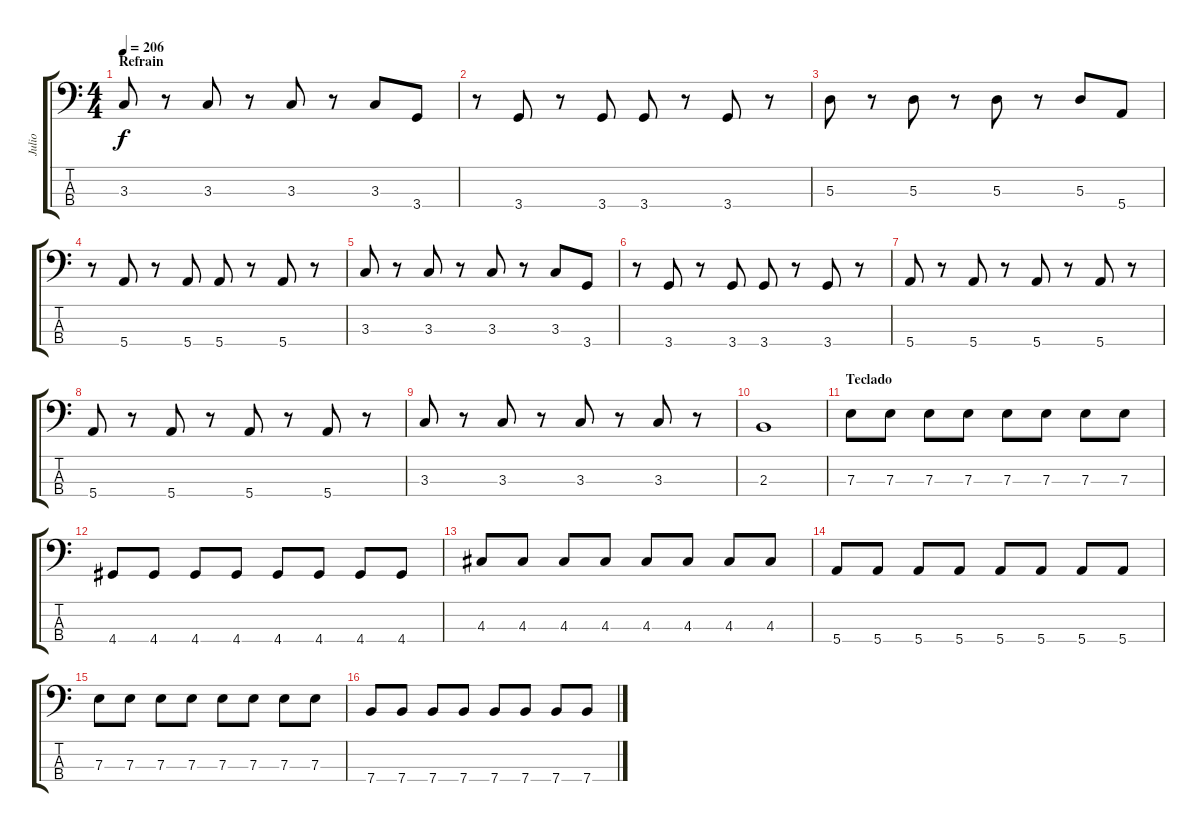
\track ("Julio" "Julio") {instrument electricbassfinger}
\staff {score tabs}
\tuning (G2 D2 A1 E1) {hide}
\ts (4 4)
\section ("" "Refrain")
\tempo 206
\clef f4
\ks c
3.3.8{dy f} r.8 3.3.8 r.8 3.3.8 r.8 3.3.8 3.4.8 |
r.8 3.4.8 r.8 3.4.8 3.4.8 r.8 3.4.8 r.8 |
5.3.8 r.8 5.3.8 r.8 5.3.8 r.8 5.3.8 5.4.8 |
r.8 5.4.8 r.8 5.4.8 5.4.8 r.8 5.4.8 r.8 |
3.3.8 r.8 3.3.8 r.8 3.3.8 r.8 3.3.8 3.4.8 |
r.8 3.4.8 r.8 3.4.8 3.4.8 r.8 3.4.8 r.8 |
5.4.8 r.8 5.4.8 r.8 5.4.8 r.8 5.4.8 r.8 |
5.4.8 r.8 5.4.8 r.8 5.4.8 r.8 5.4.8 r.8 |
3.3.8 r.8 3.3.8 r.8 3.3.8 r.8 3.3.8 r.8 |
2.3.1 |
\section ("" "Teclado")
7.3.8 7.3.8 7.3.8 7.3.8 7.3.8 7.3.8 7.3.8 7.3.8 |
4.4.8 4.4.8 4.4.8 4.4.8 4.4.8 4.4.8 4.4.8 4.4.8 |
4.3.8 4.3.8 4.3.8 4.3.8 4.3.8 4.3.8 4.3.8 4.3.8 |
5.4.8 5.4.8 5.4.8 5.4.8 5.4.8 5.4.8 5.4.8 5.4.8 |
7.3.8 7.3.8 7.3.8 7.3.8 7.3.8 7.3.8 7.3.8 7.3.8 |
7.4.8 7.4.8 7.4.8 7.4.8 7.4.8 7.4.8 7.4.8 7.4.8
